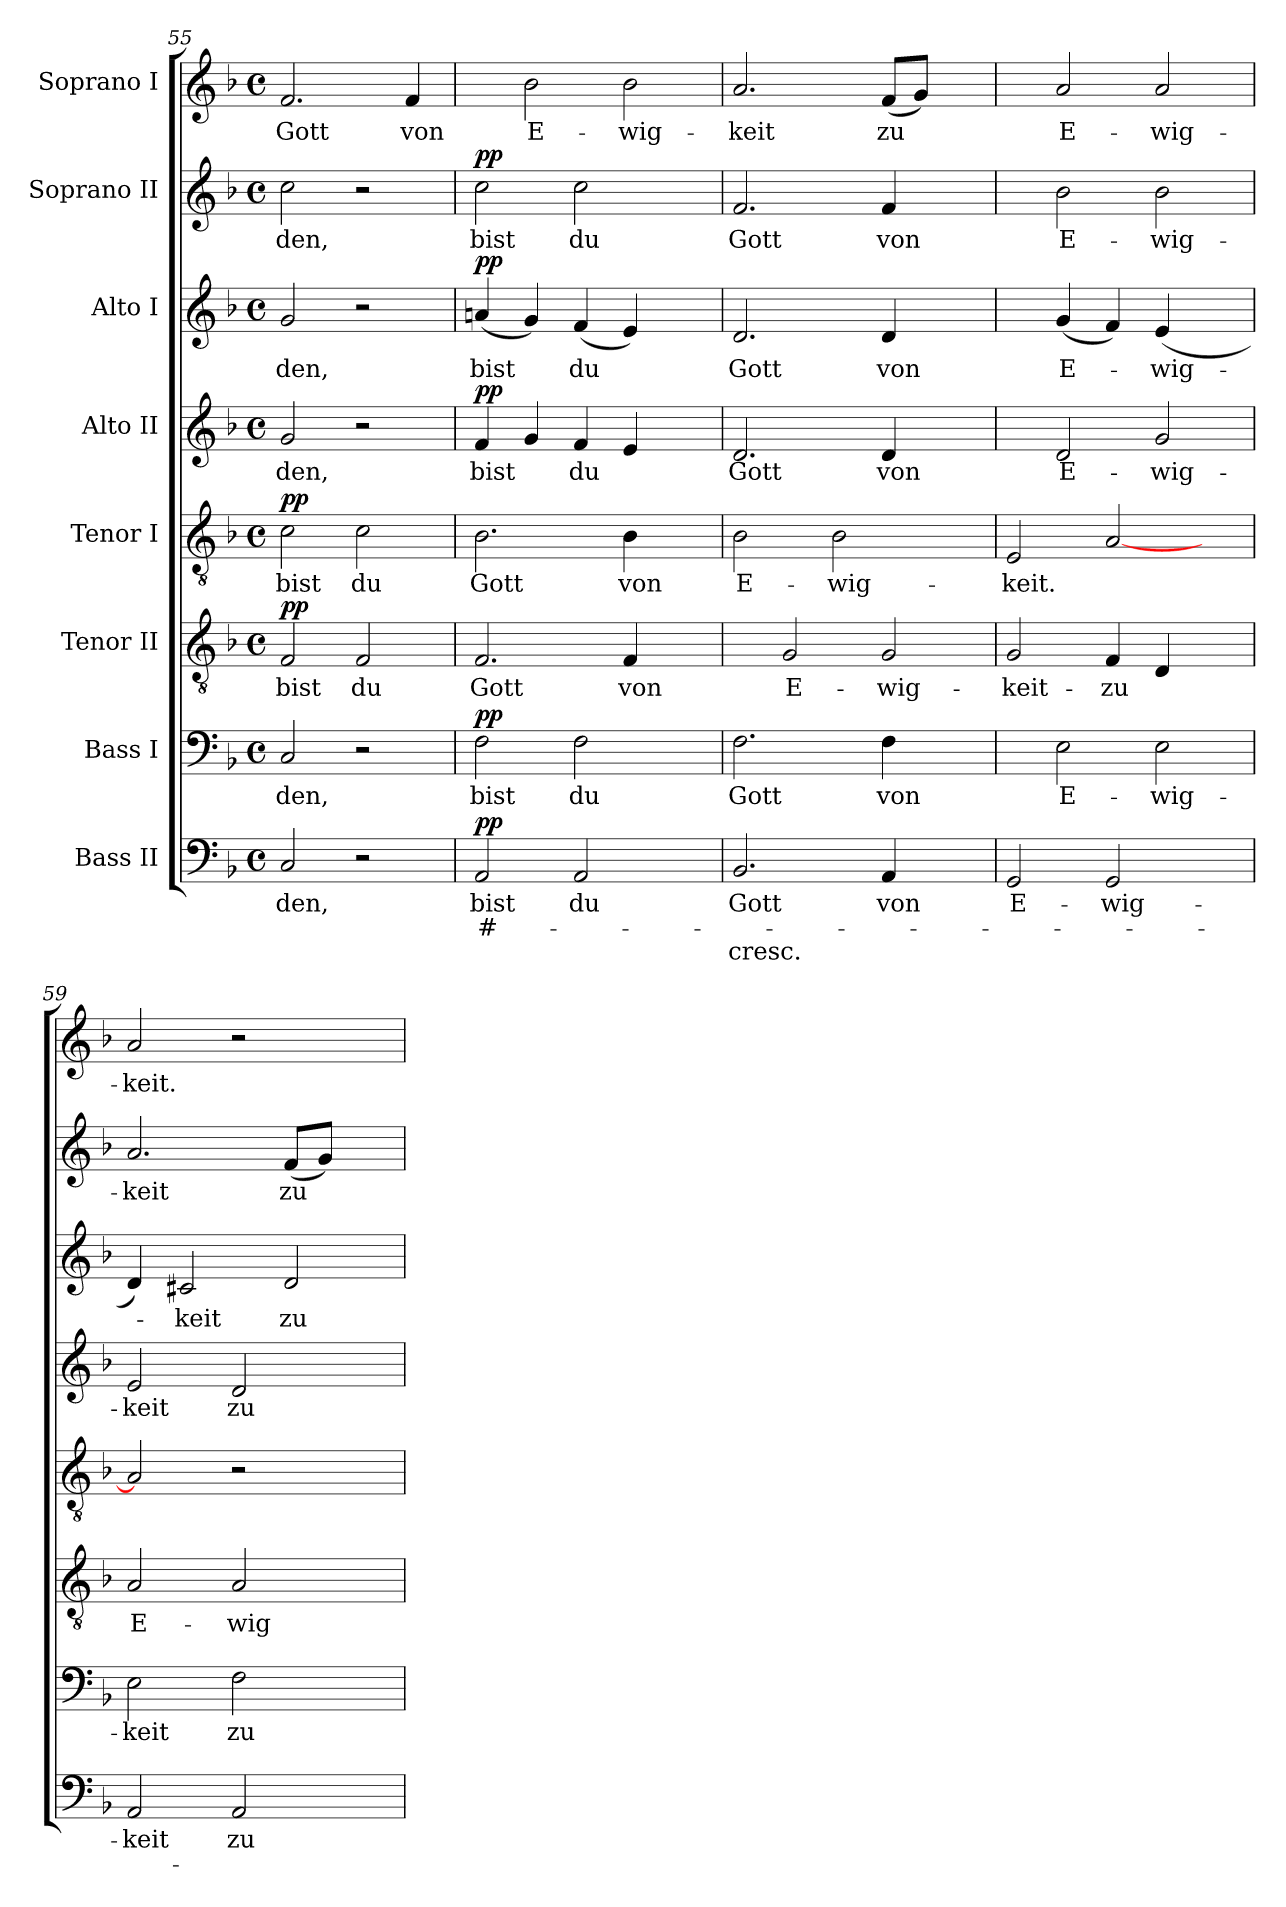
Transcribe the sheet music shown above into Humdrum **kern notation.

**kern	**text	**text	**text	**dynam	**kern	**text	**dynam	**kern	**text	**dynam	**kern	**text	**dynam	**kern	**text	**dynam	**kern	**text	**dynam	**kern	**text	**dynam	**kern	**text
*part8	*part8	*part8	*part8	*part8	*part7	*part7	*part7	*part6	*part6	*part6	*part5	*part5	*part5	*part4	*part4	*part4	*part3	*part3	*part3	*part2	*part2	*part2	*part1	*part1
*staff8	*staff8	*staff8	*staff8	*staff8	*staff7	*staff7	*staff7	*staff6	*staff6	*staff6	*staff5	*staff5	*staff5	*staff4	*staff4	*staff4	*staff3	*staff3	*staff3	*staff2	*staff2	*staff2	*staff1	*staff1
*I"Bass II	*	*	*	*	*I"Bass I	*	*	*I"Tenor II	*	*	*I"Tenor I	*	*	*I"Alto II	*	*	*I"Alto I	*	*	*I"Soprano II	*	*	*I"Soprano I	*
!!LO:LB:g=z
*clefF4	*	*	*	*	*clefF4	*	*	*clefGv2	*	*	*clefGv2	*	*	*clefG2	*	*	*clefG2	*	*	*clefG2	*	*	*clefG2	*
*k[b-]	*	*	*	*	*k[b-]	*	*	*k[b-]	*	*	*k[b-]	*	*	*k[b-]	*	*	*k[b-]	*	*	*k[b-]	*	*	*k[b-]	*
*F:	*	*	*	*	*F:	*	*	*F:	*	*	*F:	*	*	*F:	*	*	*F:	*	*	*F:	*	*	*F:	*
*M4/4	*	*	*	*	*M4/4	*	*	*M4/4	*	*	*M4/4	*	*	*M4/4	*	*	*M4/4	*	*	*M4/4	*	*	*M4/4	*
*met(c)	*	*	*	*	*met(c)	*	*	*met(c)	*	*	*met(c)	*	*	*met(c)	*	*	*met(c)	*	*	*met(c)	*	*	*met(c)	*
=55	=55	=55	=55	=55	=55	=55	=55	=55	=55	=55	=55	=55	=55	=55	=55	=55	=55	=55	=55	=55	=55	=55	=55	=55
!	!LO:LY:b	!	!	!	!	!LO:LY:b	!	!	!LO:LY:b	!LO:DY:a	!	!LO:LY:b	!LO:DY:a	!	!LO:LY:b	!	!	!LO:LY:b	!	!	!LO:LY:b	!	!	!LO:LY:b
2C/	-den,	.	.	.	2C/	-den,	.	2F/	bist	pp	2c\	bist	pp	2g/	-den,	.	2g/	-den,	.	2cc\	-den,	.	2.f/	Gott
!	!	!	!	!	!	!	!	!	!LO:LY:b	!	!	!LO:LY:b	!	!	!	!	!	!	!	!	!	!	!	!
2r	.	.	.	.	2r	.	.	2F/	du	.	2c\	du	.	2r	.	.	2r	.	.	2r	.	.	.	.
!	!	!	!	!	!	!	!	!	!	!	!	!	!	!	!	!	!	!	!	!	!	!	!	!LO:LY:b
.	.	.	.	.	.	.	.	.	.	.	.	.	.	.	.	.	.	.	.	.	.	.	4f/	von
!!LO:LB:g=z
=56	=56	=56	=56	=56	=56	=56	=56	=56	=56	=56	=56	=56	=56	=56	=56	=56	=56	=56	=56	=56	=56	=56	=56	=56
!	!LO:LY:b	!LO:LY:b	!	!LO:DY:a	!	!LO:LY:b	!LO:DY:a	!	!LO:LY:b	!	!	!LO:LY:b	!	!	!LO:LY:b	!LO:DY:a	!	!LO:LY:b	!LO:DY:a	!	!LO:LY:b	!LO:DY:a	!	!
2AA/	bist	#-	.	pp	2F\	bist	pp	2.F/	Gott	.	2.B-\	Gott	.	4f/	bist	pp	(<4an/	bist	pp	2cc\	bist	pp	4ryy	.
!	!	!	!	!	!	!	!	!	!	!	!	!	!	!	!	!	!	!	!	!	!	!	!	!LO:LY:b
.	.	.	.	.	.	.	.	.	.	.	.	.	.	4g/	.	.	4g/)	.	.	.	.	.	2b-\	E-
!	!LO:LY:b	!	!	!	!	!LO:LY:b	!	!	!	!	!	!	!	!	!LO:LY:b	!	!	!LO:LY:b	!	!	!LO:LY:b	!	!	!
2AA/	-du	.	.	.	2F\	du	.	.	.	.	.	.	.	4f/	du	.	(<4f/	du	.	2cc\	du	.	.	.
!	!	!	!	!	!	!	!	!	!LO:LY:b	!	!	!LO:LY:b	!	!	!	!	!	!	!	!	!	!	!	!LO:LY:b
.	.	.	.	.	.	.	.	4F/	von	.	4B-\	von	.	4e/	.	.	4e/)	.	.	.	.	.	2b-\	-wig-
4ryy	.	.	.	.	4ryy	.	.	4ryy	.	.	4ryy	.	.	4ryy	.	.	4ryy	.	.	4ryy	.	.	.	.
=57	=57	=57	=57	=57	=57	=57	=57	=57	=57	=57	=57	=57	=57	=57	=57	=57	=57	=57	=57	=57	=57	=57	=57	=57
!	!LO:LY:b	!	!LO:LY:b	!	!	!LO:LY:b	!	!	!	!	!	!LO:LY:b	!	!	!LO:LY:b	!	!	!LO:LY:b	!	!	!LO:LY:b	!	!	!LO:LY:b
2.BB-/	Gott	.	cresc.	.	2.F\	Gott	.	4ryy	.	.	2B-\	E-	.	2.d/	Gott	.	2.d/	Gott	.	2.f/	Gott	.	2.a/	-keit
!	!	!	!	!	!	!	!	!	!LO:LY:b	!	!	!	!	!	!	!	!	!	!	!	!	!	!	!
.	.	.	.	.	.	.	.	2G/	E-	.	.	.	.	.	.	.	.	.	.	.	.	.	.	.
!	!	!	!	!	!	!	!	!	!	!	!	!LO:LY:b	!	!	!	!	!	!	!	!	!	!	!	!
.	.	.	.	.	.	.	.	.	.	.	2B-\	-wig-	.	.	.	.	.	.	.	.	.	.	.	.
!	!LO:LY:b	!	!	!	!	!LO:LY:b	!	!	!LO:LY:b	!	!	!	!	!	!LO:LY:b	!	!	!LO:LY:b	!	!	!LO:LY:b	!	!	!LO:LY:b
4AA/	von	.	.	.	4F\	von	.	2G/	-wig-	.	.	.	.	4d/	von	.	4d/	von	.	4f/	von	.	(<8f/L	zu
.	.	.	.	.	.	.	.	.	.	.	.	.	.	.	.	.	.	.	.	.	.	.	8g/J)	.
4ryy	.	.	.	.	4ryy	.	.	.	.	.	4ryy	.	.	4ryy	.	.	4ryy	.	.	4ryy	.	.	4ryy	.
=58	=58	=58	=58	=58	=58	=58	=58	=58	=58	=58	=58	=58	=58	=58	=58	=58	=58	=58	=58	=58	=58	=58	=58	=58
!	!LO:LY:b	!	!	!	!	!	!	!	!LO:LY:b	!	!	!LO:LY:b	!	!	!	!	!	!	!	!	!	!	!	!
2GG/	E-	.	.	.	4ryy	.	.	2G/	-keit-	.	2E/	-keit.	.	4ryy	.	.	4ryy	.	.	4ryy	.	.	4ryy	.
!	!	!	!	!	!	!LO:LY:b	!	!	!	!	!	!	!	!	!LO:LY:b	!	!	!LO:LY:b	!	!	!LO:LY:b	!	!	!LO:LY:b
.	.	.	.	.	2E\	E-	.	.	.	.	.	.	.	2d/	E-	.	(<4g/	E-	.	2b-\	E-	.	2a/	E-
!	!LO:LY:b	!	!	!	!	!	!	!	!LO:LY:b	!	!	!	!	!	!	!	!	!	!	!	!	!	!	!
2GG/	-wig-	.	.	.	.	.	.	4F/	-zu	.	[2A/	.	.	.	.	.	4f/)	.	.	.	.	.	.	.
!	!	!	!	!	!	!LO:LY:b	!	!	!	!	!	!	!	!	!LO:LY:b	!	!	!LO:LY:b	!	!	!LO:LY:b	!	!	!LO:LY:b
.	.	.	.	.	2E\	-wig-	.	4D/	.	.	.	.	.	2g/	-wig-	.	(<4e/	-wig-	.	2b-\	-wig-	.	2a/	-wig-
4ryy	.	.	.	.	.	.	.	4ryy	.	.	4ryy	.	.	.	.	.	4ryy	.	.	.	.	.	.	.
=59	=59	=59	=59	=59	=59	=59	=59	=59	=59	=59	=59	=59	=59	=59	=59	=59	=59	=59	=59	=59	=59	=59	=59	=59
!	!LO:LY:b	!	!	!	!	!LO:LY:b	!	!	!LO:LY:b	!	!	!	!	!	!LO:LY:b	!	!	!	!	!	!LO:LY:b	!	!	!LO:LY:b
2AA/	-keit	.	.	.	2E\	-keit	.	2A/	E-	.	2A/]	.	.	2e/	-keit	.	4d/)	.	.	2.a/	-keit	.	2a/	-keit.
!	!	!	!	!	!	!	!	!	!	!	!	!	!	!	!	!	!	!LO:LY:b	!	!	!	!	!	!
.	.	.	.	.	.	.	.	.	.	.	.	.	.	.	.	.	2c#X/	-keit	.	.	.	.	.	.
!	!LO:LY:b	!	!	!	!	!LO:LY:b	!	!	!LO:LY:b	!	!	!	!	!	!LO:LY:b	!	!	!	!	!	!	!	!	!
2AA/	zu	.	.	.	2F\	zu	.	2A/	-wig-	.	2r	.	.	2d/	zu	.	.	.	.	.	.	.	2r	.
!	!	!	!	!	!	!	!	!	!	!	!	!	!	!	!	!	!	!LO:LY:b	!	!	!LO:LY:b	!	!	!
.	.	.	.	.	.	.	.	.	.	.	.	.	.	.	.	.	2d/	zu	.	(<8f/L	zu	.	.	.
.	.	.	.	.	.	.	.	.	.	.	.	.	.	.	.	.	.	.	.	8g/J)	.	.	.	.
4ryy	.	.	.	.	4ryy	.	.	4ryy	.	.	4ryy	.	.	4ryy	.	.	.	.	.	4ryy	.	.	4ryy	.
=	=	=	=	=	=	=	=	=	=	=	=	=	=	=	=	=	=	=	=	=	=	=	=	=
*-	*-	*-	*-	*-	*-	*-	*-	*-	*-	*-	*-	*-	*-	*-	*-	*-	*-	*-	*-	*-	*-	*-	*-	*-
